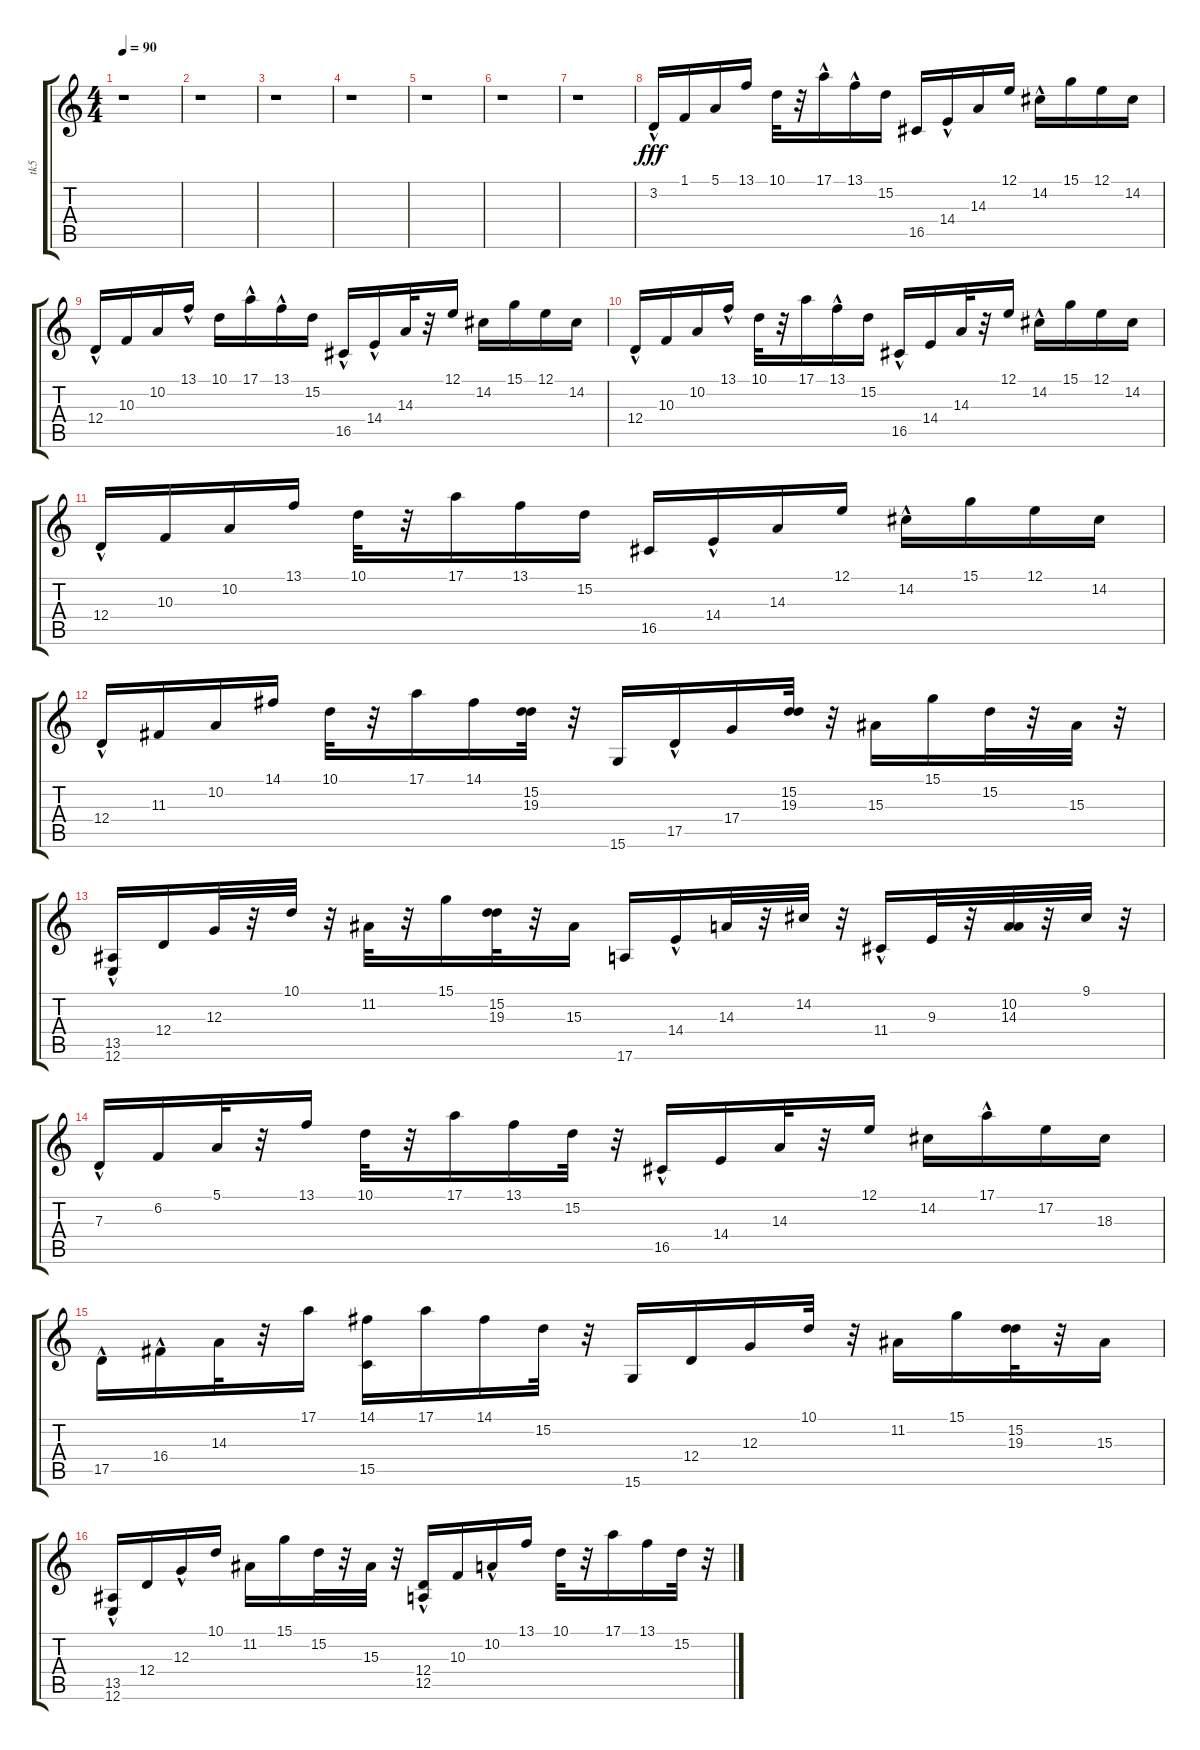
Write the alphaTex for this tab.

\track ("tk5" "tk5") {instrument electricpiano1}
\staff {score tabs}
\tuning (E4 B3 G3 D3 A2 E2) {hide}
\ts (4 4)
\tempo 90
\clef g2
\ks c
r.1{dy fff} |
r.1 |
r.1 |
r.1 |
r.1 |
r.1 |
r.1 |
3.2{hac}.16 1.1.16 5.1.16 13.1.16 10.1.32 r.32 17.1{hac}.16 13.1{hac}.16 15.2.16 16.5.16 14.4{hac}.16 14.3.16 12.1.16 14.2{hac}.16 15.1.16 12.1.16 14.2.16 |
12.4{hac}.16 10.3.16 10.2.16 13.1{hac}.16 10.1.16 17.1{hac}.16 13.1{hac}.16 15.2.16 16.5{hac}.16 14.4{hac}.16 14.3.32 r.32 12.1.16 14.2.16 15.1.16 12.1.16 14.2.16 |
12.4{hac}.16 10.3.16 10.2.16 13.1{hac}.16 10.1.32 r.32 17.1.16 13.1{hac}.16 15.2.16 16.5{hac}.16 14.4.16 14.3.32 r.32 12.1.16 14.2{hac}.16 15.1.16 12.1.16 14.2.16 |
12.4{hac}.16 10.3.16 10.2.16 13.1.16 10.1.32 r.32 17.1.16 13.1.16 15.2.16 16.5.16 14.4{hac}.16 14.3.16 12.1.16 14.2{hac}.16 15.1.16 12.1.16 14.2.16 |
12.4{hac}.16 11.3.16 10.2.16 14.1.16 10.1.32 r.32 17.1.16 14.1.16 (15.2 19.3).32 r.32 15.6.16 17.5{hac}.16 17.4.16 (15.2 19.3).32 r.32 15.3.16 15.1.16 15.2.32 r.32 15.3.32 r.32 |
(13.5{hac} 12.6{hac}).16 12.4.16 12.3.32 r.32 10.1.32 r.32 11.2.32 r.32 15.1.16 (15.2 19.3).32 r.32 15.3.16 17.6.16 14.4{hac}.16 14.3.32 r.32 14.2.32 r.32 11.4{hac}.16 9.3.32 r.32 (10.2 14.3).32 r.32 9.1.32 r.32 |
7.3{hac}.16 6.2.16 5.1.32 r.32 13.1.16 10.1.32 r.32 17.1.16 13.1.16 15.2.32 r.32 16.5{hac}.16 14.4.16 14.3.32 r.32 12.1.16 14.2.16 17.1{hac}.16 17.2.16 18.3.16 |
17.5{hac}.16 16.4{hac}.16 14.3.32 r.32 17.1.16 (14.1 15.5).16 17.1.16 14.1.16 15.2.32 r.32 15.6.16 12.4.16 12.3.16 10.1.32 r.32 11.2.16 15.1.16 (15.2 19.3).32 r.32 15.3.16 |
(13.5 12.6{hac}).16 12.4.16 12.3{hac}.16 10.1.16 11.2.16 15.1.16 15.2.32 r.32 15.3.32 r.32 (12.4 12.5{hac}).16 10.3.16 10.2{hac}.16 13.1.16 10.1.32 r.32 17.1.16 13.1.16 15.2.32 r.32
